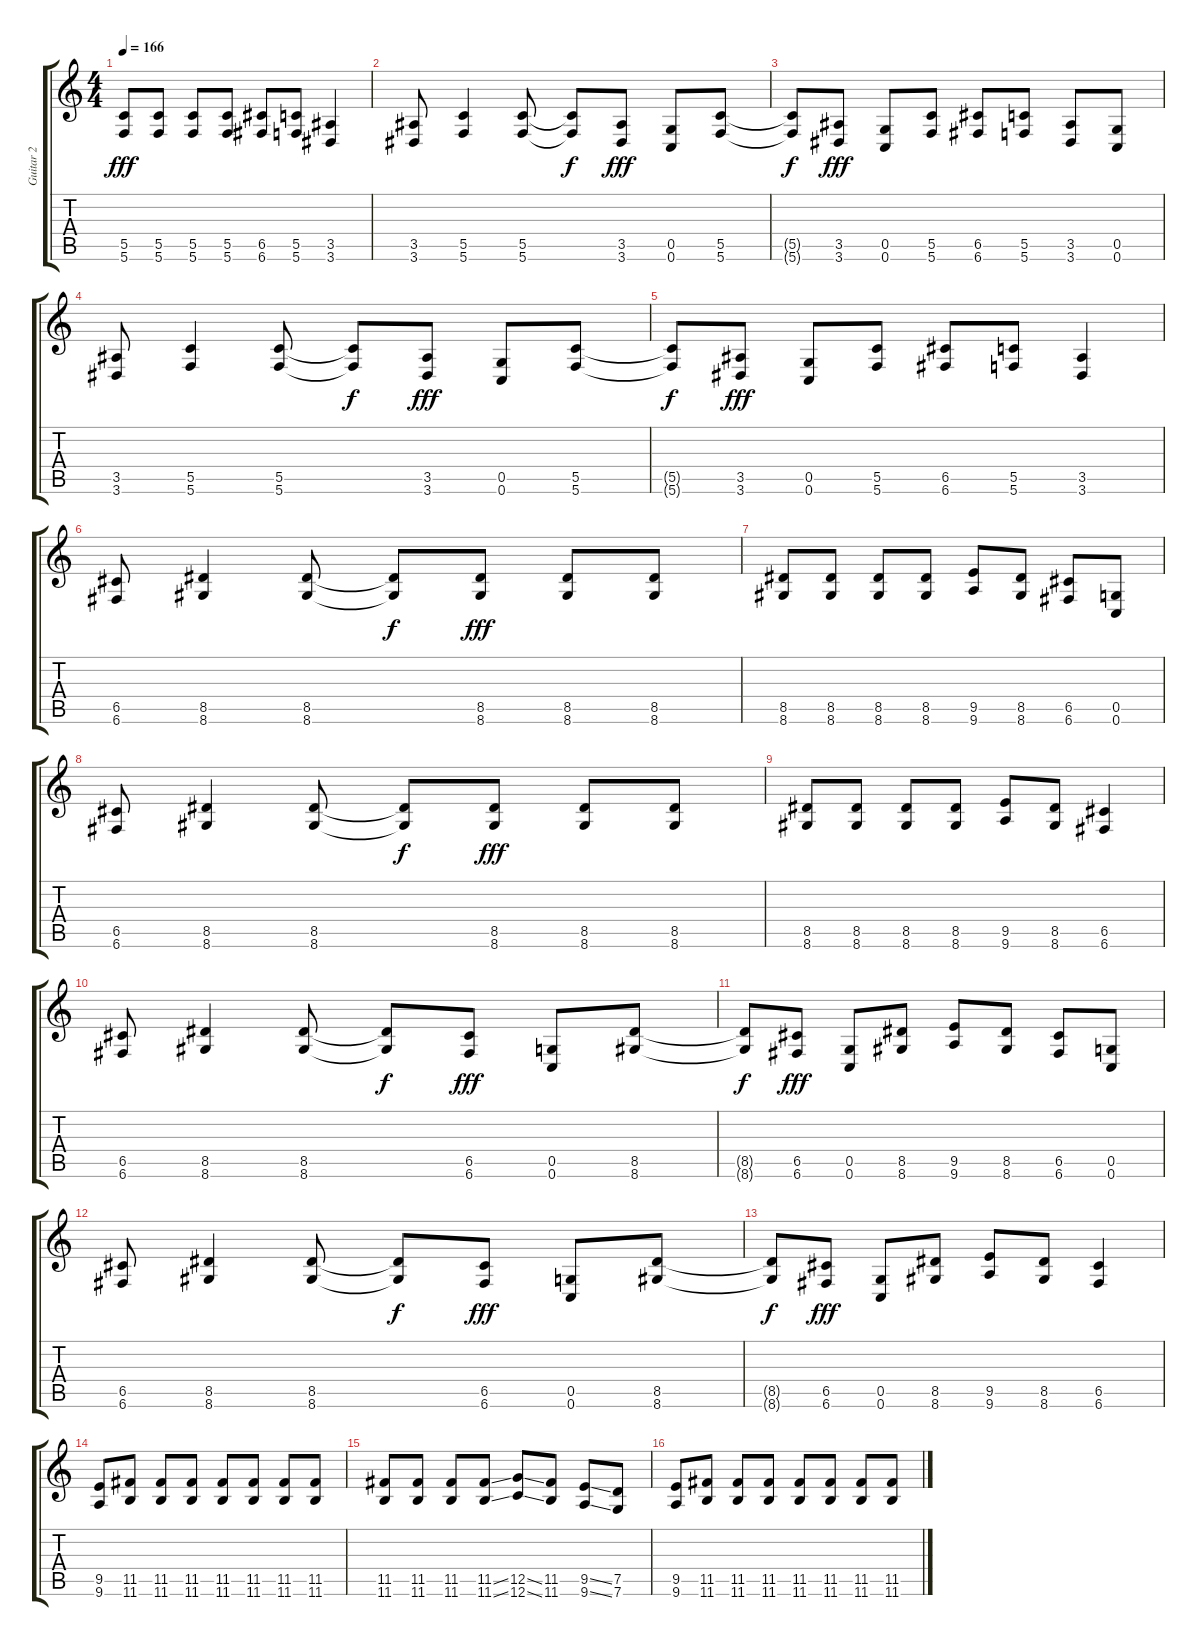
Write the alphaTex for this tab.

\track ("Guitar 2" "Guitar 2") {instrument distortionguitar}
\staff {score tabs}
\tuning (D4 A3 F3 C3 G2 C2) {hide}
\ts (4 4)
\tempo 166
\clef g2
\ks c
(5.5 5.6).8{dy fff} (5.5 5.6).8 (5.5 5.6).8 (5.5 5.6).8 (6.5 6.6).8 (5.5 5.6).8 (3.5 3.6).4 |
(3.5 3.6).8 (5.5 5.6).4 (5.5 5.6).8 (5.5{t} 5.6{t}).8{dy f} (3.5 3.6).8{dy fff} (0.5 0.6).8 (5.5 5.6).8 |
(5.5{t} 5.6{t}).8{dy f} (3.5 3.6).8{dy fff} (0.5 0.6).8 (5.5 5.6).8 (6.5 6.6).8 (5.5 5.6).8 (3.5 3.6).8 (0.5 0.6).8 |
(3.5 3.6).8 (5.5 5.6).4 (5.5 5.6).8 (5.5{t} 5.6{t}).8{dy f} (3.5 3.6).8{dy fff} (0.5 0.6).8 (5.5 5.6).8 |
(5.5{t} 5.6{t}).8{dy f} (3.5 3.6).8{dy fff} (0.5 0.6).8 (5.5 5.6).8 (6.5 6.6).8 (5.5 5.6).8 (3.5 3.6).4 |
(6.5 6.6).8 (8.5 8.6).4 (8.5 8.6).8 (8.5{t} 8.6{t}).8{dy f} (8.5 8.6).8{dy fff} (8.5 8.6).8 (8.5 8.6).8 |
(8.5 8.6).8 (8.5 8.6).8 (8.5 8.6).8 (8.5 8.6).8 (9.5 9.6).8 (8.5 8.6).8 (6.5 6.6).8 (0.5 0.6).8 |
(6.5 6.6).8 (8.5 8.6).4 (8.5 8.6).8 (8.5{t} 8.6{t}).8{dy f} (8.5 8.6).8{dy fff} (8.5 8.6).8 (8.5 8.6).8 |
(8.5 8.6).8 (8.5 8.6).8 (8.5 8.6).8 (8.5 8.6).8 (9.5 9.6).8 (8.5 8.6).8 (6.5 6.6).4 |
(6.5 6.6).8 (8.5 8.6).4 (8.5 8.6).8 (8.5{t} 8.6{t}).8{dy f} (6.5 6.6).8{dy fff} (0.5 0.6).8 (8.5 8.6).8 |
(8.5{t} 8.6{t}).8{dy f} (6.5 6.6).8{dy fff} (0.5 0.6).8 (8.5 8.6).8 (9.5 9.6).8 (8.5 8.6).8 (6.5 6.6).8 (0.5 0.6).8 |
(6.5 6.6).8 (8.5 8.6).4 (8.5 8.6).8 (8.5{t} 8.6{t}).8{dy f} (6.5 6.6).8{dy fff} (0.5 0.6).8 (8.5 8.6).8 |
(8.5{t} 8.6{t}).8{dy f} (6.5 6.6).8{dy fff} (0.5 0.6).8 (8.5 8.6).8 (9.5 9.6).8 (8.5 8.6).8 (6.5 6.6).4 |
(9.5 9.6).8 (11.5 11.6).8 (11.5 11.6).8 (11.5 11.6).8 (11.5 11.6).8 (11.5 11.6).8 (11.5 11.6).8 (11.5 11.6).8 |
(11.5 11.6).8 (11.5 11.6).8 (11.5 11.6).8 (11.5{ss} 11.6{ss}).8 (12.5{ss} 12.6{ss}).8 (11.5 11.6).8 (9.5{ss} 9.6{ss}).8 (7.5 7.6).8 |
(9.5 9.6).8 (11.5 11.6).8 (11.5 11.6).8 (11.5 11.6).8 (11.5 11.6).8 (11.5 11.6).8 (11.5 11.6).8 (11.5 11.6).8
